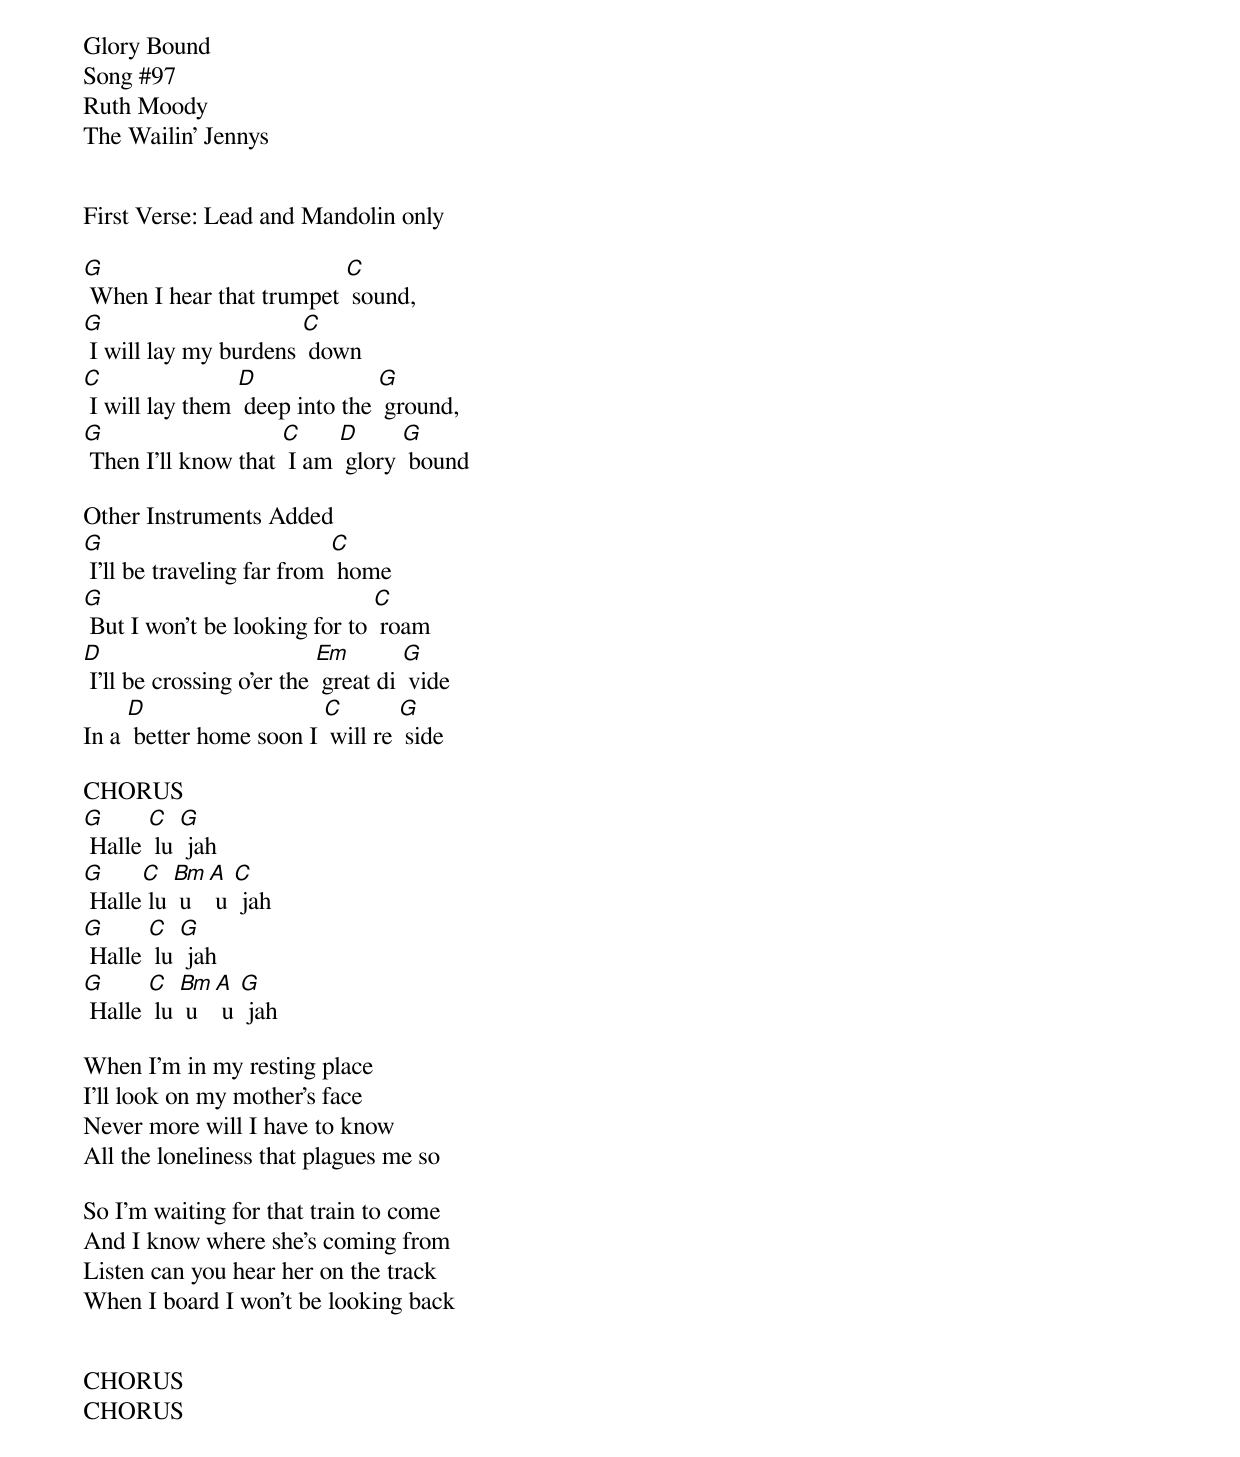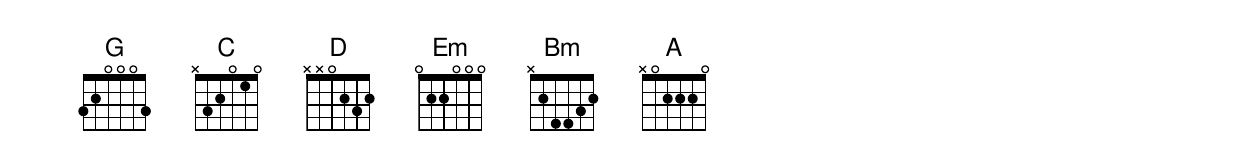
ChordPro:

Glory Bound
Song #97
Ruth Moody
The Wailin’ Jennys


First Verse: Lead and Mandolin only

[G] When I hear that trumpet [C] sound,
[G] I will lay my burdens [C] down
[C] I will lay them [D] deep into the [G] ground,
[G] Then I'll know that [C] I am [D] glory [G] bound

Other Instruments Added
[G] I'll be traveling far from [C] home
[G] But I won't be looking for to [C] roam
[D] I'll be crossing o'er the [Em] great di [G] vide
In a [D] better home soon I [C] will re [G] side

CHORUS
[G] Halle [C] lu [G] jah
[G] Halle[C] lu [Bm] u [A] u [C] jah
[G] Halle [C] lu [G] jah
[G] Halle [C] lu [Bm] u [A] u [G] jah

When I'm in my resting place
I'll look on my mother's face
Never more will I have to know
All the loneliness that plagues me so

So I'm waiting for that train to come
And I know where she's coming from
Listen can you hear her on the track
When I board I won't be looking back


CHORUS
CHORUS
